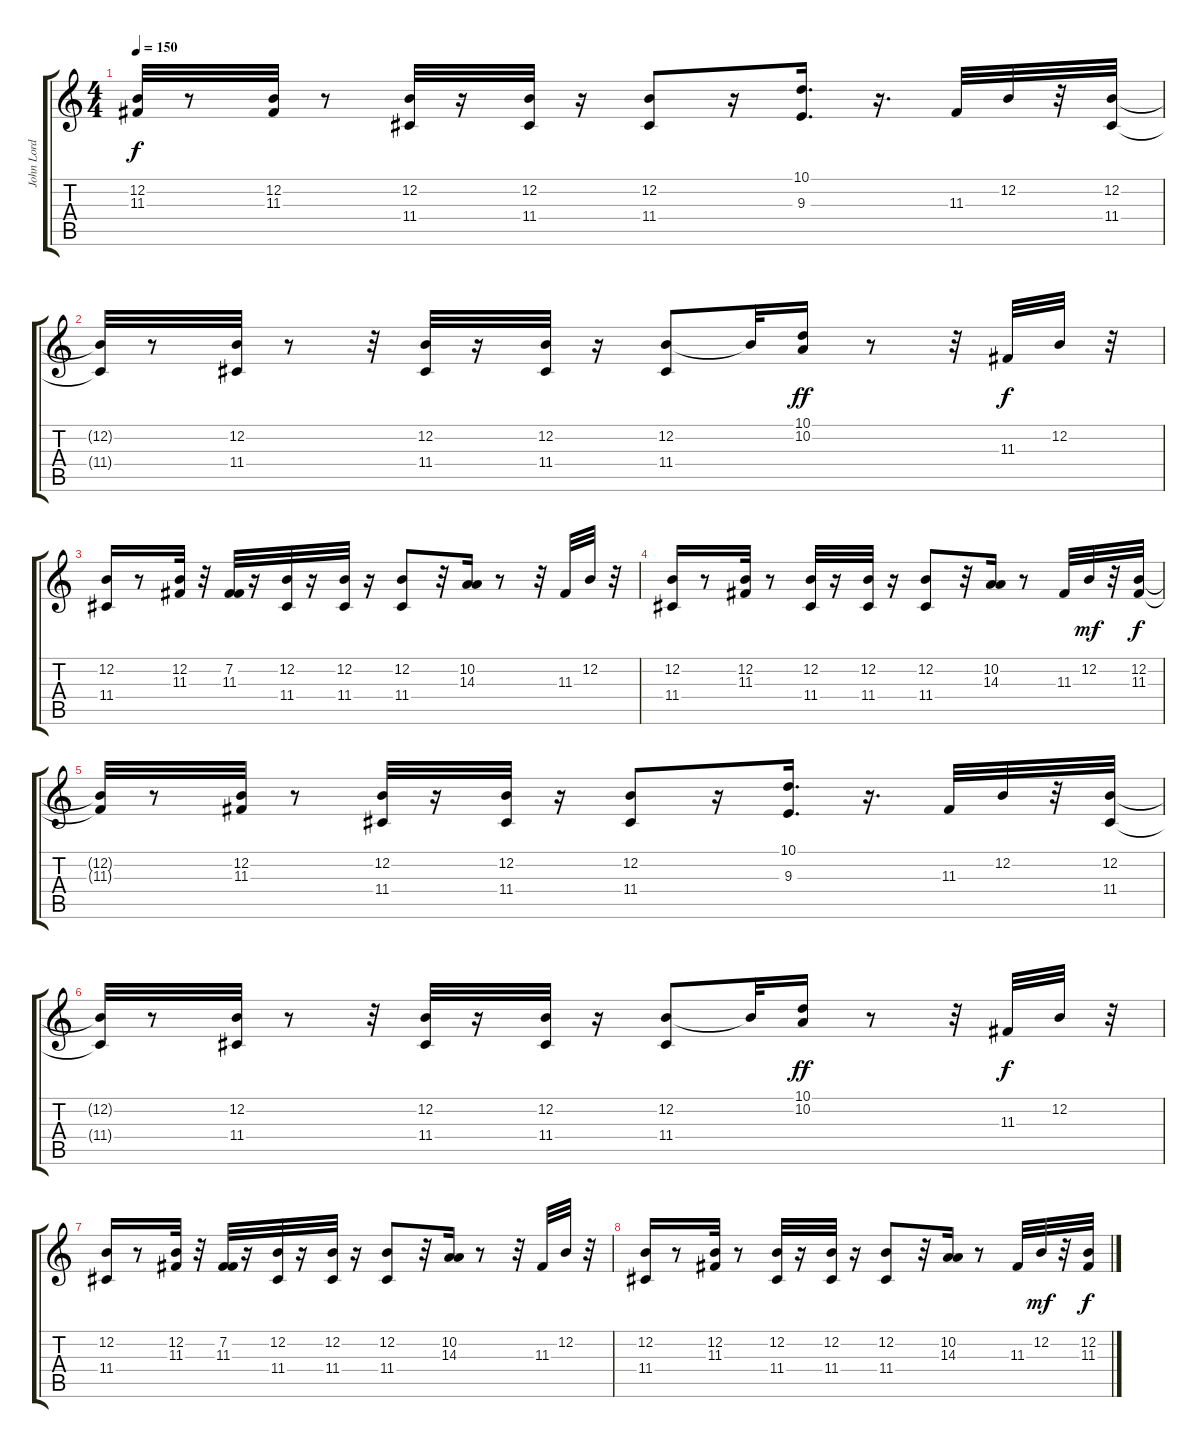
\track ("John Lord" "John Lord") {instrument rockorgan}
\staff {score tabs}
\tuning (E4 B3 G3 D3 A2 E2) {hide}
\ts (4 4)
\tempo 150
\clef g2
\ks c
(12.2{t} 11.3{t}).32{dy f} r.8 (12.2 11.3).32 r.8 (12.2 11.4).32 r.16 (12.2 11.4).32 r.16 (12.2 11.4).8 r.16 (10.1 9.3).16{d} r.16{d} 11.3.32 12.2.32 r.32 (12.2 11.4).32 |
(12.2{t} 11.4{t}).32 r.8 (12.2 11.4).32 r.8 r.32 (12.2 11.4).32 r.16 (12.2 11.4).32 r.16 (12.2 11.4).8 12.2{t}.32 (10.1 10.2).16{dy ff} r.8 r.32 11.3.32{dy f} 12.2.32 r.32 |
(12.2 11.4).16 r.8 (12.2 11.3).32 r.32 (7.2 11.3).32 r.16 (12.2 11.4).32 r.16 (12.2 11.4).32 r.16 (12.2 11.4).8 r.32 (10.2 14.3).16 r.8 r.32 11.3.32 12.2.32 r.32 |
(12.2 11.4).16 r.8 (12.2 11.3).32 r.8 (12.2 11.4).32 r.16 (12.2 11.4).32 r.16 (12.2 11.4).8 r.32 (10.2 14.3).16 r.8 11.3.32 12.2.32{dy mf} r.32 (12.2 11.3).32{dy f} |
(12.2{t} 11.3{t}).32 r.8 (12.2 11.3).32 r.8 (12.2 11.4).32 r.16 (12.2 11.4).32 r.16 (12.2 11.4).8 r.16 (10.1 9.3).16{d} r.16{d} 11.3.32 12.2.32 r.32 (12.2 11.4).32 |
(12.2{t} 11.4{t}).32 r.8 (12.2 11.4).32 r.8 r.32 (12.2 11.4).32 r.16 (12.2 11.4).32 r.16 (12.2 11.4).8 12.2{t}.32 (10.1 10.2).16{dy ff} r.8 r.32 11.3.32{dy f} 12.2.32 r.32 |
(12.2 11.4).16 r.8 (12.2 11.3).32 r.32 (7.2 11.3).32 r.16 (12.2 11.4).32 r.16 (12.2 11.4).32 r.16 (12.2 11.4).8 r.32 (10.2 14.3).16 r.8 r.32 11.3.32 12.2.32 r.32 |
(12.2 11.4).16 r.8 (12.2 11.3).32 r.8 (12.2 11.4).32 r.16 (12.2 11.4).32 r.16 (12.2 11.4).8 r.32 (10.2 14.3).16 r.8 11.3.32 12.2.32{dy mf} r.32 (12.2 11.3).32{dy f}
